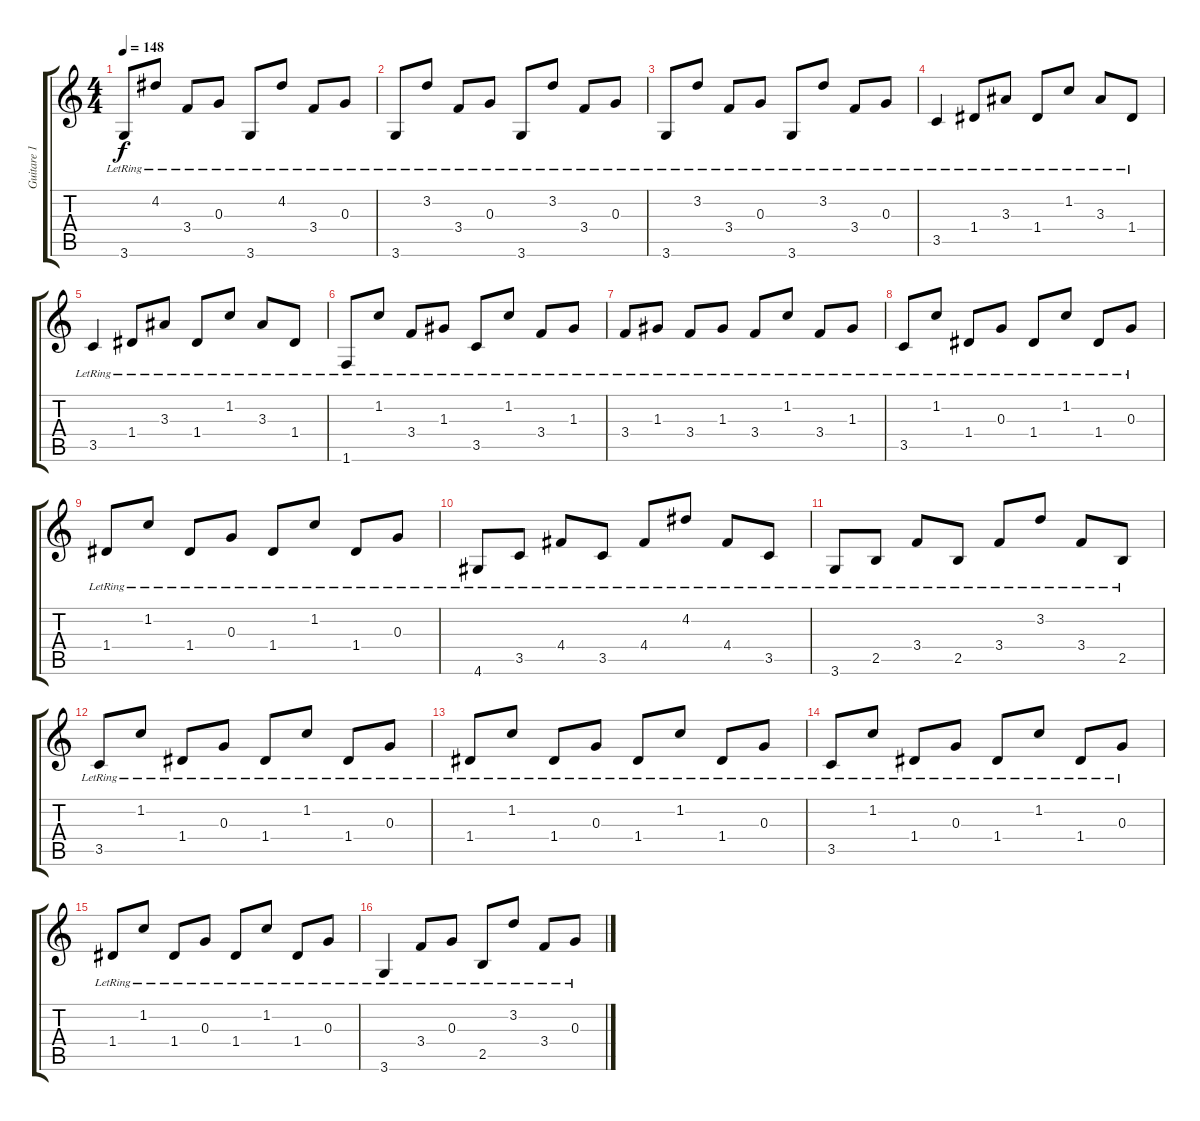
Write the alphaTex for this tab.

\track ("Guitare 1" "Guitare 1") {instrument acousticguitarsteel}
\staff {score tabs}
\tuning (E4 B3 G3 D3 A2 E2) {hide}
\ts (4 4)
\tempo 148
\clef g2
\ks c
3.6{lr}.8{dy f} 4.2{lr}.8 3.4{lr}.8 0.3{lr}.8 3.6{lr}.8 4.2{lr}.8 3.4{lr}.8 0.3{lr}.8 |
3.6{lr}.8 3.2{lr}.8 3.4{lr}.8 0.3{lr}.8 3.6{lr}.8 3.2{lr}.8 3.4{lr}.8 0.3{lr}.8 |
3.6{lr}.8 3.2{lr}.8 3.4{lr}.8 0.3{lr}.8 3.6{lr}.8 3.2{lr}.8 3.4{lr}.8 0.3{lr}.8 |
3.5{lr}.4 1.4{lr}.8 3.3{lr}.8 1.4{lr}.8 1.2{lr}.8 3.3{lr}.8 1.4{lr}.8 |
3.5{lr}.4 1.4{lr}.8 3.3{lr}.8 1.4{lr}.8 1.2{lr}.8 3.3{lr}.8 1.4{lr}.8 |
1.6{lr}.8 1.2{lr}.8 3.4{lr}.8 1.3{lr}.8 3.5{lr}.8 1.2{lr}.8 3.4{lr}.8 1.3{lr}.8 |
3.4{lr}.8 1.3{lr}.8 3.4{lr}.8 1.3{lr}.8 3.4{lr}.8 1.2{lr}.8 3.4{lr}.8 1.3{lr}.8 |
3.5{lr}.8 1.2{lr}.8 1.4{lr}.8 0.3{lr}.8 1.4{lr}.8 1.2{lr}.8 1.4{lr}.8 0.3{lr}.8 |
1.4{lr}.8 1.2{lr}.8 1.4{lr}.8 0.3{lr}.8 1.4{lr}.8 1.2{lr}.8 1.4{lr}.8 0.3{lr}.8 |
4.6{lr}.8 3.5{lr}.8 4.4{lr}.8 3.5{lr}.8 4.4{lr}.8 4.2{lr}.8 4.4{lr}.8 3.5{lr}.8 |
3.6{lr}.8 2.5{lr}.8 3.4{lr}.8 2.5{lr}.8 3.4{lr}.8 3.2{lr}.8 3.4{lr}.8 2.5{lr}.8 |
3.5{lr}.8 1.2{lr}.8 1.4{lr}.8 0.3{lr}.8 1.4{lr}.8 1.2{lr}.8 1.4{lr}.8 0.3{lr}.8 |
1.4{lr}.8 1.2{lr}.8 1.4{lr}.8 0.3{lr}.8 1.4{lr}.8 1.2{lr}.8 1.4{lr}.8 0.3{lr}.8 |
3.5{lr}.8 1.2{lr}.8 1.4{lr}.8 0.3{lr}.8 1.4{lr}.8 1.2{lr}.8 1.4{lr}.8 0.3{lr}.8 |
1.4{lr}.8 1.2{lr}.8 1.4{lr}.8 0.3{lr}.8 1.4{lr}.8 1.2{lr}.8 1.4{lr}.8 0.3{lr}.8 |
3.6{lr}.4 3.4{lr}.8 0.3{lr}.8 2.5{lr}.8 3.2{lr}.8 3.4{lr}.8 0.3{lr}.8
